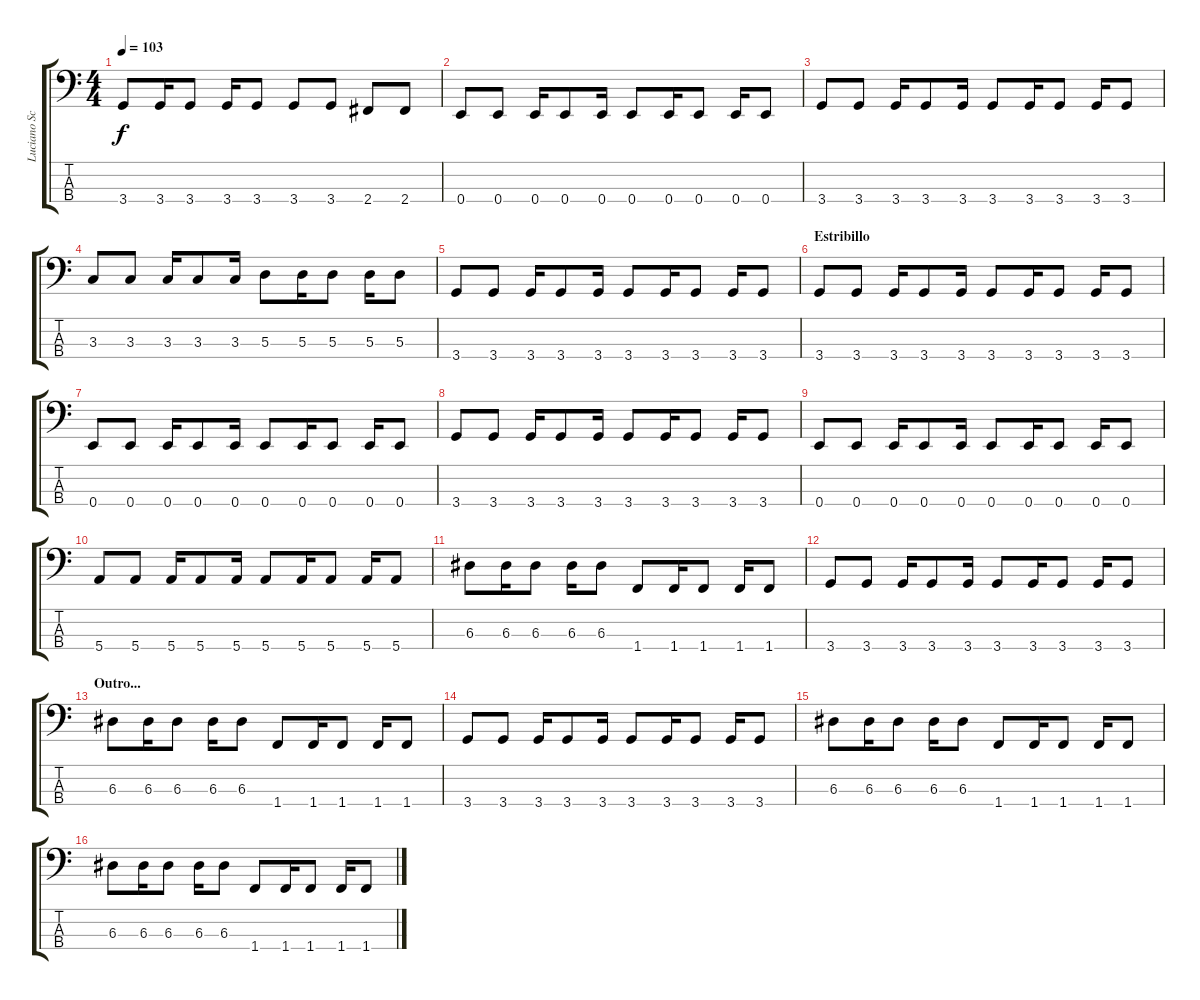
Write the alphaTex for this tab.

\track ("Luciano Scaglione" "Luciano Sc") {instrument electricbassfinger}
\staff {score tabs}
\tuning (G2 D2 A1 E1) {hide}
\ts (4 4)
\tempo 103
\clef f4
\ks c
3.4.8{dy f} 3.4.16 3.4.8 3.4.16 3.4.8 3.4.8 3.4.8 2.4.8 2.4.8 |
0.4.8 0.4.8 0.4.16 0.4.8 0.4.16 0.4.8 0.4.16 0.4.8 0.4.16 0.4.8 |
3.4.8 3.4.8 3.4.16 3.4.8 3.4.16 3.4.8 3.4.16 3.4.8 3.4.16 3.4.8 |
3.3.8 3.3.8 3.3.16 3.3.8 3.3.16 5.3.8 5.3.16 5.3.8 5.3.16 5.3.8 |
3.4.8 3.4.8 3.4.16 3.4.8 3.4.16 3.4.8 3.4.16 3.4.8 3.4.16 3.4.8 |
\section ("" "Estribillo")
3.4.8 3.4.8 3.4.16 3.4.8 3.4.16 3.4.8 3.4.16 3.4.8 3.4.16 3.4.8 |
0.4.8 0.4.8 0.4.16 0.4.8 0.4.16 0.4.8 0.4.16 0.4.8 0.4.16 0.4.8 |
3.4.8 3.4.8 3.4.16 3.4.8 3.4.16 3.4.8 3.4.16 3.4.8 3.4.16 3.4.8 |
0.4.8 0.4.8 0.4.16 0.4.8 0.4.16 0.4.8 0.4.16 0.4.8 0.4.16 0.4.8 |
5.4.8 5.4.8 5.4.16 5.4.8 5.4.16 5.4.8 5.4.16 5.4.8 5.4.16 5.4.8 |
6.3.8 6.3.16 6.3.8 6.3.16 6.3.8 1.4.8 1.4.16 1.4.8 1.4.16 1.4.8 |
3.4.8 3.4.8 3.4.16 3.4.8 3.4.16 3.4.8 3.4.16 3.4.8 3.4.16 3.4.8 |
\section ("" "Outro...")
6.3.8 6.3.16 6.3.8 6.3.16 6.3.8 1.4.8 1.4.16 1.4.8 1.4.16 1.4.8 |
3.4.8 3.4.8 3.4.16 3.4.8 3.4.16 3.4.8 3.4.16 3.4.8 3.4.16 3.4.8 |
6.3.8 6.3.16 6.3.8 6.3.16 6.3.8 1.4.8 1.4.16 1.4.8 1.4.16 1.4.8 |
6.3.8 6.3.16 6.3.8 6.3.16 6.3.8 1.4.8 1.4.16 1.4.8 1.4.16 1.4.8
